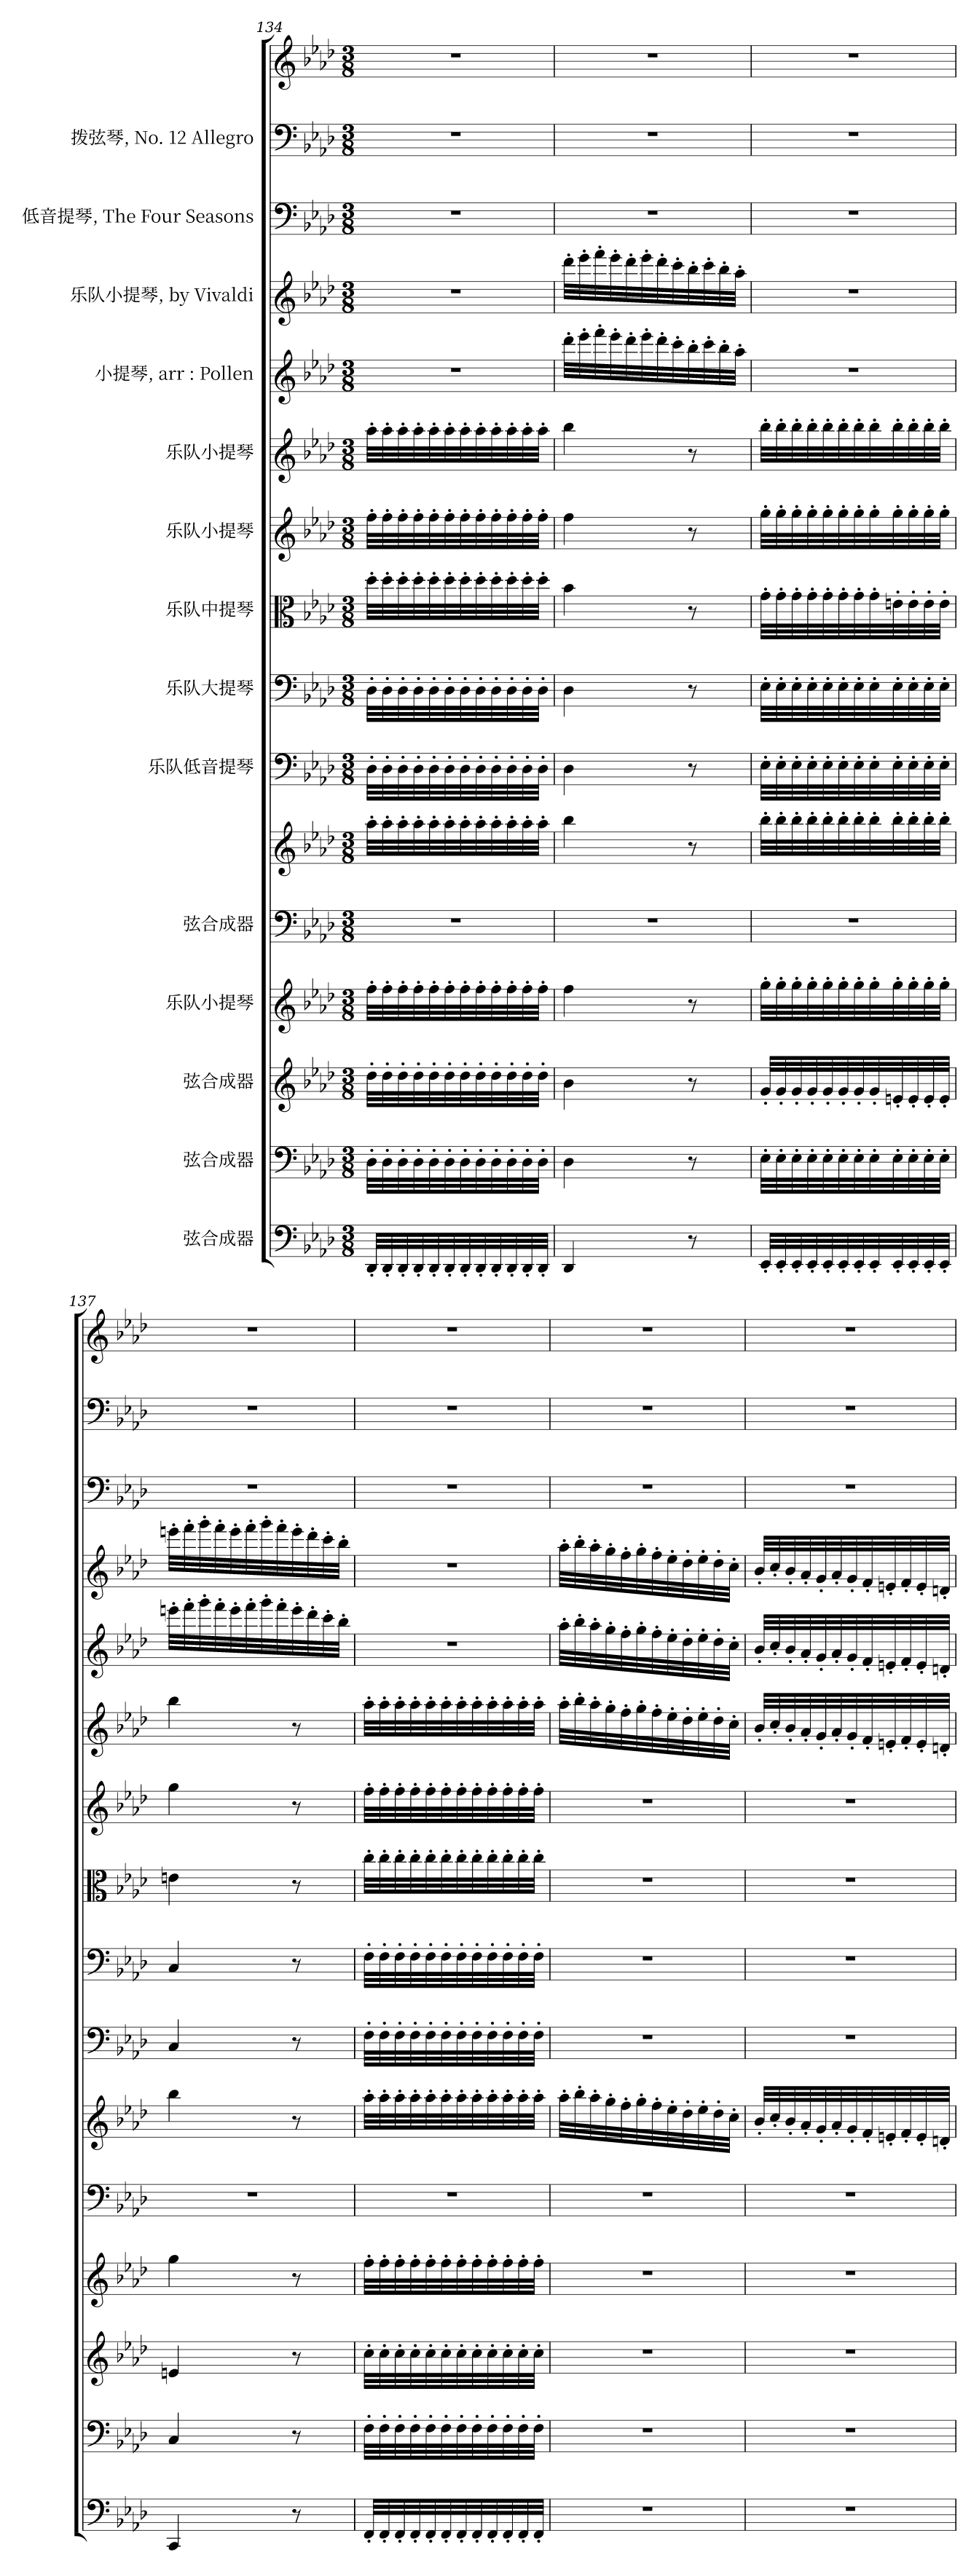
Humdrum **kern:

**kern	**kern	**kern	**kern	**kern	**kern	**kern	**kern	**kern	**kern	**kern	**kern	**kern	**kern	**kern	**kern
*part14	*part13	*part12	*part11	*part10	*part10	*part9	*part8	*part7	*part6	*part5	*part4	*part3	*part2	*part1	*part1
*staff16	*staff15	*staff14	*staff13	*staff12	*staff11	*staff10	*staff9	*staff8	*staff7	*staff6	*staff5	*staff4	*staff3	*staff2	*staff1
*I"弦合成器	*I"弦合成器	*I"弦合成器	*I"乐队小提琴	*I"弦合成器	*	*I"乐队低音提琴	*I"乐队大提琴	*I"乐队中提琴	*I"乐队小提琴	*I"乐队小提琴	*I"小提琴, arr : Pollen	*I"乐队小提琴, by Vivaldi	*I"低音提琴, The Four Seasons	*I"拨弦琴, No. 12 Allegro	*
*clefF4	*clefF4	*clefG2	*clefG2	*clefF4	*clefG2	*clefF4	*clefF4	*clefC3	*clefG2	*clefG2	*clefG2	*clefG2	*clefF4	*clefF4	*clefG2
*	*	*	*	*	*	*ITrd7c12	*	*	*	*	*	*	*ITrd7c12	*	*
*k[b-e-a-d-]	*k[b-e-a-d-]	*k[b-e-a-d-]	*k[b-e-a-d-]	*k[b-e-a-d-]	*k[b-e-a-d-]	*k[b-e-a-d-]	*k[b-e-a-d-]	*k[b-e-a-d-]	*k[b-e-a-d-]	*k[b-e-a-d-]	*k[b-e-a-d-]	*k[b-e-a-d-]	*k[b-e-a-d-]	*k[b-e-a-d-]	*k[b-e-a-d-]
*M3/8	*M3/8	*M3/8	*M3/8	*M3/8	*M3/8	*M3/8	*M3/8	*M3/8	*M3/8	*M3/8	*M3/8	*M3/8	*M3/8	*M3/8	*M3/8
=134	=134	=134	=134	=134	=134	=134	=134	=134	=134	=134	=134	=134	=134	=134	=134
32DD-'/LLL	32D-'\LLL	32dd-'\LLL	32ff'\LLL	4.r	32aa-'\LLL	32DD-'\LLL	32D-'\LLL	32dd-'\LLL	32ff'\LLL	32aa-'\LLL	4.r	4.r	4.r	4.r	4.r
32DD-'/	32D-'\	32dd-'\	32ff'\	.	32aa-'\	32DD-'\	32D-'\	32dd-'\	32ff'\	32aa-'\	.	.	.	.	.
32DD-'/	32D-'\	32dd-'\	32ff'\	.	32aa-'\	32DD-'\	32D-'\	32dd-'\	32ff'\	32aa-'\	.	.	.	.	.
32DD-'/	32D-'\	32dd-'\	32ff'\	.	32aa-'\	32DD-'\	32D-'\	32dd-'\	32ff'\	32aa-'\	.	.	.	.	.
32DD-'/	32D-'\	32dd-'\	32ff'\	.	32aa-'\	32DD-'\	32D-'\	32dd-'\	32ff'\	32aa-'\	.	.	.	.	.
32DD-'/	32D-'\	32dd-'\	32ff'\	.	32aa-'\	32DD-'\	32D-'\	32dd-'\	32ff'\	32aa-'\	.	.	.	.	.
32DD-'/	32D-'\	32dd-'\	32ff'\	.	32aa-'\	32DD-'\	32D-'\	32dd-'\	32ff'\	32aa-'\	.	.	.	.	.
32DD-'/	32D-'\	32dd-'\	32ff'\	.	32aa-'\	32DD-'\	32D-'\	32dd-'\	32ff'\	32aa-'\	.	.	.	.	.
32DD-'/	32D-'\	32dd-'\	32ff'\	.	32aa-'\	32DD-'\	32D-'\	32dd-'\	32ff'\	32aa-'\	.	.	.	.	.
32DD-'/	32D-'\	32dd-'\	32ff'\	.	32aa-'\	32DD-'\	32D-'\	32dd-'\	32ff'\	32aa-'\	.	.	.	.	.
32DD-'/	32D-'\	32dd-'\	32ff'\	.	32aa-'\	32DD-'\	32D-'\	32dd-'\	32ff'\	32aa-'\	.	.	.	.	.
32DD-'/JJJ	32D-'\JJJ	32dd-'\JJJ	32ff'\JJJ	.	32aa-'\JJJ	32DD-'\JJJ	32D-'\JJJ	32dd-'\JJJ	32ff'\JJJ	32aa-'\JJJ	.	.	.	.	.
!!LO:PB:g=z
=135	=135	=135	=135	=135	=135	=135	=135	=135	=135	=135	=135	=135	=135	=135	=135
4DD-/	4D-\	4b-\	4ff\	4.r	4bb-\	4DD-\	4D-\	4b-\	4ff\	4bb-\	32ddd-'\LLL	32ddd-'\LLL	4.r	4.r	4.r
.	.	.	.	.	.	.	.	.	.	.	32eee-'\	32eee-'\	.	.	.
.	.	.	.	.	.	.	.	.	.	.	32fff'\	32fff'\	.	.	.
.	.	.	.	.	.	.	.	.	.	.	32eee-'\	32eee-'\	.	.	.
.	.	.	.	.	.	.	.	.	.	.	32ddd-'\	32ddd-'\	.	.	.
.	.	.	.	.	.	.	.	.	.	.	32eee-'\	32eee-'\	.	.	.
.	.	.	.	.	.	.	.	.	.	.	32ddd-'\	32ddd-'\	.	.	.
.	.	.	.	.	.	.	.	.	.	.	32ccc'\	32ccc'\	.	.	.
8r	8r	8r	8r	.	8r	8r	8r	8r	8r	8r	32bb-'\	32bb-'\	.	.	.
.	.	.	.	.	.	.	.	.	.	.	32ccc'\	32ccc'\	.	.	.
.	.	.	.	.	.	.	.	.	.	.	32bb-'\	32bb-'\	.	.	.
.	.	.	.	.	.	.	.	.	.	.	32aa-'\JJJ	32aa-'\JJJ	.	.	.
=136	=136	=136	=136	=136	=136	=136	=136	=136	=136	=136	=136	=136	=136	=136	=136
32EE-'/LLL	32E-'\LLL	32g'/LLL	32gg'\LLL	4.r	32bb-'\LLL	32EE-'\LLL	32E-'\LLL	32g'\LLL	32gg'\LLL	32bb-'\LLL	4.r	4.r	4.r	4.r	4.r
32EE-'/	32E-'\	32g'/	32gg'\	.	32bb-'\	32EE-'\	32E-'\	32g'\	32gg'\	32bb-'\	.	.	.	.	.
32EE-'/	32E-'\	32g'/	32gg'\	.	32bb-'\	32EE-'\	32E-'\	32g'\	32gg'\	32bb-'\	.	.	.	.	.
32EE-'/	32E-'\	32g'/	32gg'\	.	32bb-'\	32EE-'\	32E-'\	32g'\	32gg'\	32bb-'\	.	.	.	.	.
32EE-'/	32E-'\	32g'/	32gg'\	.	32bb-'\	32EE-'\	32E-'\	32g'\	32gg'\	32bb-'\	.	.	.	.	.
32EE-'/	32E-'\	32g'/	32gg'\	.	32bb-'\	32EE-'\	32E-'\	32g'\	32gg'\	32bb-'\	.	.	.	.	.
32EE-'/	32E-'\	32g'/	32gg'\	.	32bb-'\	32EE-'\	32E-'\	32g'\	32gg'\	32bb-'\	.	.	.	.	.
32EE-'/	32E-'\	32g'/	32gg'\	.	32bb-'\	32EE-'\	32E-'\	32g'\	32gg'\	32bb-'\	.	.	.	.	.
32EE-'/	32E-'\	32en'/	32gg'\	.	32bb-'\	32EE-'\	32E-'\	32en'\	32gg'\	32bb-'\	.	.	.	.	.
32EE-'/	32E-'\	32e'/	32gg'\	.	32bb-'\	32EE-'\	32E-'\	32e'\	32gg'\	32bb-'\	.	.	.	.	.
32EE-'/	32E-'\	32e'/	32gg'\	.	32bb-'\	32EE-'\	32E-'\	32e'\	32gg'\	32bb-'\	.	.	.	.	.
32EE-'/JJJ	32E-'\JJJ	32e'/JJJ	32gg'\JJJ	.	32bb-'\JJJ	32EE-'\JJJ	32E-'\JJJ	32e'\JJJ	32gg'\JJJ	32bb-'\JJJ	.	.	.	.	.
!!LO:PB:g=z
=137	=137	=137	=137	=137	=137	=137	=137	=137	=137	=137	=137	=137	=137	=137	=137
4CC/	4C/	4en/	4gg\	4.r	4bb-\	4CC/	4C/	4en\	4gg\	4bb-\	32eeen'\LLL	32eeen'\LLL	4.r	4.r	4.r
.	.	.	.	.	.	.	.	.	.	.	32fff'\	32fff'\	.	.	.
.	.	.	.	.	.	.	.	.	.	.	32ggg'\	32ggg'\	.	.	.
.	.	.	.	.	.	.	.	.	.	.	32fff'\	32fff'\	.	.	.
.	.	.	.	.	.	.	.	.	.	.	32eee'\	32eee'\	.	.	.
.	.	.	.	.	.	.	.	.	.	.	32fff'\	32fff'\	.	.	.
.	.	.	.	.	.	.	.	.	.	.	32ggg'\	32ggg'\	.	.	.
.	.	.	.	.	.	.	.	.	.	.	32fff'\	32fff'\	.	.	.
8r	8r	8r	8r	.	8r	8r	8r	8r	8r	8r	32eee'\	32eee'\	.	.	.
.	.	.	.	.	.	.	.	.	.	.	32ddd-'\	32ddd-'\	.	.	.
.	.	.	.	.	.	.	.	.	.	.	32ccc'\	32ccc'\	.	.	.
.	.	.	.	.	.	.	.	.	.	.	32bb-'\JJJ	32bb-'\JJJ	.	.	.
=138	=138	=138	=138	=138	=138	=138	=138	=138	=138	=138	=138	=138	=138	=138	=138
32FF'/LLL	32F'\LLL	32cc'\LLL	32ff'\LLL	4.r	32aa-'\LLL	32FF'\LLL	32F'\LLL	32cc'\LLL	32ff'\LLL	32aa-'\LLL	4.r	4.r	4.r	4.r	4.r
32FF'/	32F'\	32cc'\	32ff'\	.	32aa-'\	32FF'\	32F'\	32cc'\	32ff'\	32aa-'\	.	.	.	.	.
32FF'/	32F'\	32cc'\	32ff'\	.	32aa-'\	32FF'\	32F'\	32cc'\	32ff'\	32aa-'\	.	.	.	.	.
32FF'/	32F'\	32cc'\	32ff'\	.	32aa-'\	32FF'\	32F'\	32cc'\	32ff'\	32aa-'\	.	.	.	.	.
32FF'/	32F'\	32cc'\	32ff'\	.	32aa-'\	32FF'\	32F'\	32cc'\	32ff'\	32aa-'\	.	.	.	.	.
32FF'/	32F'\	32cc'\	32ff'\	.	32aa-'\	32FF'\	32F'\	32cc'\	32ff'\	32aa-'\	.	.	.	.	.
32FF'/	32F'\	32cc'\	32ff'\	.	32aa-'\	32FF'\	32F'\	32cc'\	32ff'\	32aa-'\	.	.	.	.	.
32FF'/	32F'\	32cc'\	32ff'\	.	32aa-'\	32FF'\	32F'\	32cc'\	32ff'\	32aa-'\	.	.	.	.	.
32FF'/	32F'\	32cc'\	32ff'\	.	32aa-'\	32FF'\	32F'\	32cc'\	32ff'\	32aa-'\	.	.	.	.	.
32FF'/	32F'\	32cc'\	32ff'\	.	32aa-'\	32FF'\	32F'\	32cc'\	32ff'\	32aa-'\	.	.	.	.	.
32FF'/	32F'\	32cc'\	32ff'\	.	32aa-'\	32FF'\	32F'\	32cc'\	32ff'\	32aa-'\	.	.	.	.	.
32FF'/JJJ	32F'\JJJ	32cc'\JJJ	32ff'\JJJ	.	32aa-'\JJJ	32FF'\JJJ	32F'\JJJ	32cc'\JJJ	32ff'\JJJ	32aa-'\JJJ	.	.	.	.	.
!!LO:PB:g=z
=139	=139	=139	=139	=139	=139	=139	=139	=139	=139	=139	=139	=139	=139	=139	=139
4.r	4.r	4.r	4.r	4.r	32aa-'\LLL	4.r	4.r	4.r	4.r	32aa-'\LLL	32aa-'\LLL	32aa-'\LLL	4.r	4.r	4.r
.	.	.	.	.	32bb-'\	.	.	.	.	32bb-'\	32bb-'\	32bb-'\	.	.	.
.	.	.	.	.	32aa-'\	.	.	.	.	32aa-'\	32aa-'\	32aa-'\	.	.	.
.	.	.	.	.	32gg'\	.	.	.	.	32gg'\	32gg'\	32gg'\	.	.	.
.	.	.	.	.	32ff'\	.	.	.	.	32ff'\	32ff'\	32ff'\	.	.	.
.	.	.	.	.	32gg'\	.	.	.	.	32gg'\	32gg'\	32gg'\	.	.	.
.	.	.	.	.	32ff'\	.	.	.	.	32ff'\	32ff'\	32ff'\	.	.	.
.	.	.	.	.	32ee-'\	.	.	.	.	32ee-'\	32ee-'\	32ee-'\	.	.	.
.	.	.	.	.	32dd-'\	.	.	.	.	32dd-'\	32dd-'\	32dd-'\	.	.	.
.	.	.	.	.	32ee-'\	.	.	.	.	32ee-'\	32ee-'\	32ee-'\	.	.	.
.	.	.	.	.	32dd-'\	.	.	.	.	32dd-'\	32dd-'\	32dd-'\	.	.	.
.	.	.	.	.	32cc'\JJJ	.	.	.	.	32cc'\JJJ	32cc'\JJJ	32cc'\JJJ	.	.	.
=140	=140	=140	=140	=140	=140	=140	=140	=140	=140	=140	=140	=140	=140	=140	=140
4.r	4.r	4.r	4.r	4.r	32b-'/LLL	4.r	4.r	4.r	4.r	32b-'/LLL	32b-'/LLL	32b-'/LLL	4.r	4.r	4.r
.	.	.	.	.	32cc'/	.	.	.	.	32cc'/	32cc'/	32cc'/	.	.	.
.	.	.	.	.	32b-'/	.	.	.	.	32b-'/	32b-'/	32b-'/	.	.	.
.	.	.	.	.	32a-'/	.	.	.	.	32a-'/	32a-'/	32a-'/	.	.	.
.	.	.	.	.	32g'/	.	.	.	.	32g'/	32g'/	32g'/	.	.	.
.	.	.	.	.	32a-'/	.	.	.	.	32a-'/	32a-'/	32a-'/	.	.	.
.	.	.	.	.	32g'/	.	.	.	.	32g'/	32g'/	32g'/	.	.	.
.	.	.	.	.	32f'/	.	.	.	.	32f'/	32f'/	32f'/	.	.	.
.	.	.	.	.	32en'/	.	.	.	.	32en'/	32en'/	32en'/	.	.	.
.	.	.	.	.	32f'/	.	.	.	.	32f'/	32f'/	32f'/	.	.	.
.	.	.	.	.	32e'/	.	.	.	.	32e'/	32e'/	32e'/	.	.	.
.	.	.	.	.	32dn'/JJJ	.	.	.	.	32dn'/JJJ	32dn'/JJJ	32dn'/JJJ	.	.	.
=	=	=	=	=	=	=	=	=	=	=	=	=	=	=	=
*-	*-	*-	*-	*-	*-	*-	*-	*-	*-	*-	*-	*-	*-	*-	*-
